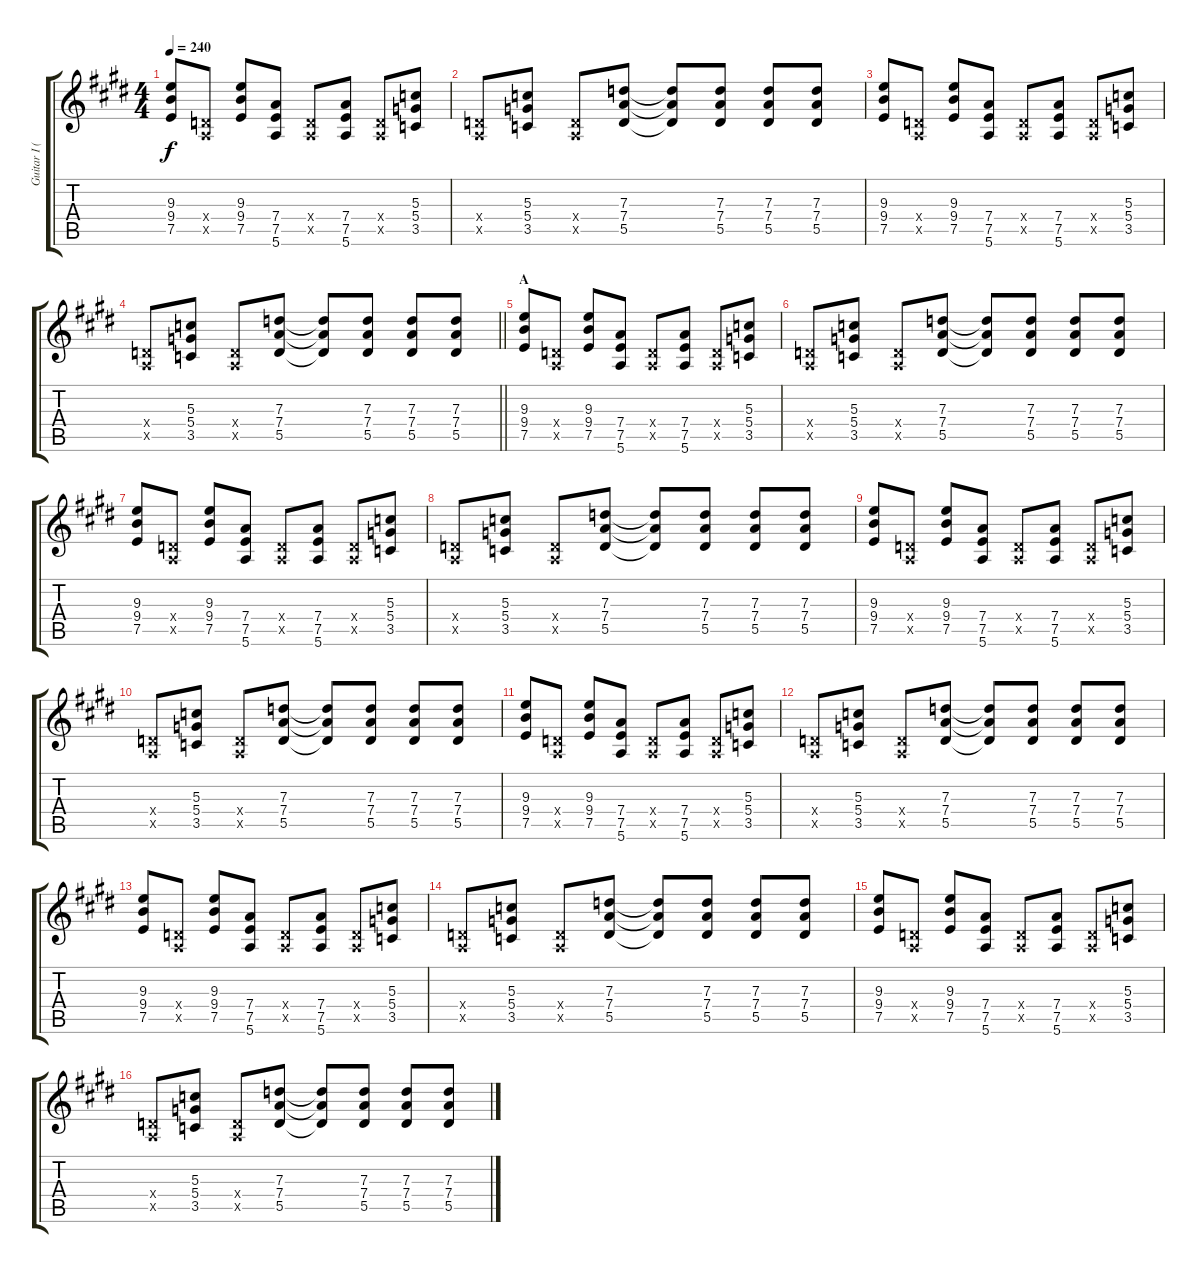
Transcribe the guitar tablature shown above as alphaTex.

\track ("Guitar I (Hirasawa Yui)" "Guitar I (") {instrument overdrivenguitar}
\staff {score tabs}
\tuning (E4 B3 G3 D3 A2 E2) {hide}
\ts (4 4)
\tempo 240
\clef g2
\ks e
(9.3 9.4 7.5).8{dy f} (0.4{x} 0.5{x}).8 (9.3 9.4 7.5).8 (7.4 7.5 5.6).8 (0.4{x} 0.5{x}).8 (7.4 7.5 5.6).8 (0.4{x} 0.5{x}).8 (5.3 5.4 3.5).8 |
(0.4{x} 0.5{x}).8 (5.3 5.4 3.5).8 (0.4{x} 0.5{x}).8 (7.3 7.4 5.5).8 (7.3{t} 7.4{t} 5.5{t}).8 (7.3 7.4 5.5).8 (7.3 7.4 5.5).8 (7.3 7.4 5.5).8 |
(9.3 9.4 7.5).8 (0.4{x} 0.5{x}).8 (9.3 9.4 7.5).8 (7.4 7.5 5.6).8 (0.4{x} 0.5{x}).8 (7.4 7.5 5.6).8 (0.4{x} 0.5{x}).8 (5.3 5.4 3.5).8 |
\barLineRight lightlight
(0.4{x} 0.5{x}).8 (5.3 5.4 3.5).8 (0.4{x} 0.5{x}).8 (7.3 7.4 5.5).8 (7.3{t} 7.4{t} 5.5{t}).8 (7.3 7.4 5.5).8 (7.3 7.4 5.5).8 (7.3 7.4 5.5).8 |
\section ("" "A")
(9.3 9.4 7.5).8 (0.4{x} 0.5{x}).8 (9.3 9.4 7.5).8 (7.4 7.5 5.6).8 (0.4{x} 0.5{x}).8 (7.4 7.5 5.6).8 (0.4{x} 0.5{x}).8 (5.3 5.4 3.5).8 |
(0.4{x} 0.5{x}).8 (5.3 5.4 3.5).8 (0.4{x} 0.5{x}).8 (7.3 7.4 5.5).8 (7.3{t} 7.4{t} 5.5{t}).8 (7.3 7.4 5.5).8 (7.3 7.4 5.5).8 (7.3 7.4 5.5).8 |
(9.3 9.4 7.5).8 (0.4{x} 0.5{x}).8 (9.3 9.4 7.5).8 (7.4 7.5 5.6).8 (0.4{x} 0.5{x}).8 (7.4 7.5 5.6).8 (0.4{x} 0.5{x}).8 (5.3 5.4 3.5).8 |
(0.4{x} 0.5{x}).8 (5.3 5.4 3.5).8 (0.4{x} 0.5{x}).8 (7.3 7.4 5.5).8 (7.3{t} 7.4{t} 5.5{t}).8 (7.3 7.4 5.5).8 (7.3 7.4 5.5).8 (7.3 7.4 5.5).8 |
(9.3 9.4 7.5).8 (0.4{x} 0.5{x}).8 (9.3 9.4 7.5).8 (7.4 7.5 5.6).8 (0.4{x} 0.5{x}).8 (7.4 7.5 5.6).8 (0.4{x} 0.5{x}).8 (5.3 5.4 3.5).8 |
(0.4{x} 0.5{x}).8 (5.3 5.4 3.5).8 (0.4{x} 0.5{x}).8 (7.3 7.4 5.5).8 (7.3{t} 7.4{t} 5.5{t}).8 (7.3 7.4 5.5).8 (7.3 7.4 5.5).8 (7.3 7.4 5.5).8 |
(9.3 9.4 7.5).8 (0.4{x} 0.5{x}).8 (9.3 9.4 7.5).8 (7.4 7.5 5.6).8 (0.4{x} 0.5{x}).8 (7.4 7.5 5.6).8 (0.4{x} 0.5{x}).8 (5.3 5.4 3.5).8 |
(0.4{x} 0.5{x}).8 (5.3 5.4 3.5).8 (0.4{x} 0.5{x}).8 (7.3 7.4 5.5).8 (7.3{t} 7.4{t} 5.5{t}).8 (7.3 7.4 5.5).8 (7.3 7.4 5.5).8 (7.3 7.4 5.5).8 |
(9.3 9.4 7.5).8 (0.4{x} 0.5{x}).8 (9.3 9.4 7.5).8 (7.4 7.5 5.6).8 (0.4{x} 0.5{x}).8 (7.4 7.5 5.6).8 (0.4{x} 0.5{x}).8 (5.3 5.4 3.5).8 |
(0.4{x} 0.5{x}).8 (5.3 5.4 3.5).8 (0.4{x} 0.5{x}).8 (7.3 7.4 5.5).8 (7.3{t} 7.4{t} 5.5{t}).8 (7.3 7.4 5.5).8 (7.3 7.4 5.5).8 (7.3 7.4 5.5).8 |
(9.3 9.4 7.5).8 (0.4{x} 0.5{x}).8 (9.3 9.4 7.5).8 (7.4 7.5 5.6).8 (0.4{x} 0.5{x}).8 (7.4 7.5 5.6).8 (0.4{x} 0.5{x}).8 (5.3 5.4 3.5).8 |
(0.4{x} 0.5{x}).8 (5.3 5.4 3.5).8 (0.4{x} 0.5{x}).8 (7.3 7.4 5.5).8 (7.3{t} 7.4{t} 5.5{t}).8 (7.3 7.4 5.5).8 (7.3 7.4 5.5).8 (7.3 7.4 5.5).8
